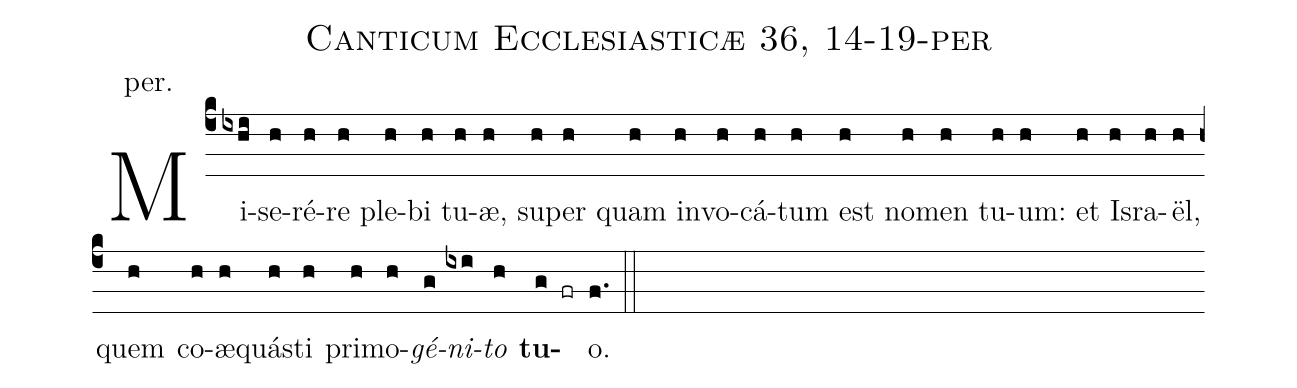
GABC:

name: Canticum Ecclesiasticæ 36, 14-19-per;
annotation: per.;
%%
(c4)Mi(ixhi)se(h)ré(h)re(h) ple(h)bi(h) tu(h)æ,(h) su(h)per(h) quam(h) in(h)vo(h)cá(h)tum(h) est(h) no(h)men(h) tu(h)um:(h) et(h) Is(h)ra(h)ël,(h) quem(h) co(h)æ(h)quá(h)sti(h) pri(h)mo(h)<i>gé</i>(g)<i>ni</i>(ixi)<i>to</i>(h) <b>tu</b>(g fr)o.(f.) (::)


%E(g) u(g) o(g) u(d) a(f) e.(ed..) (::)
